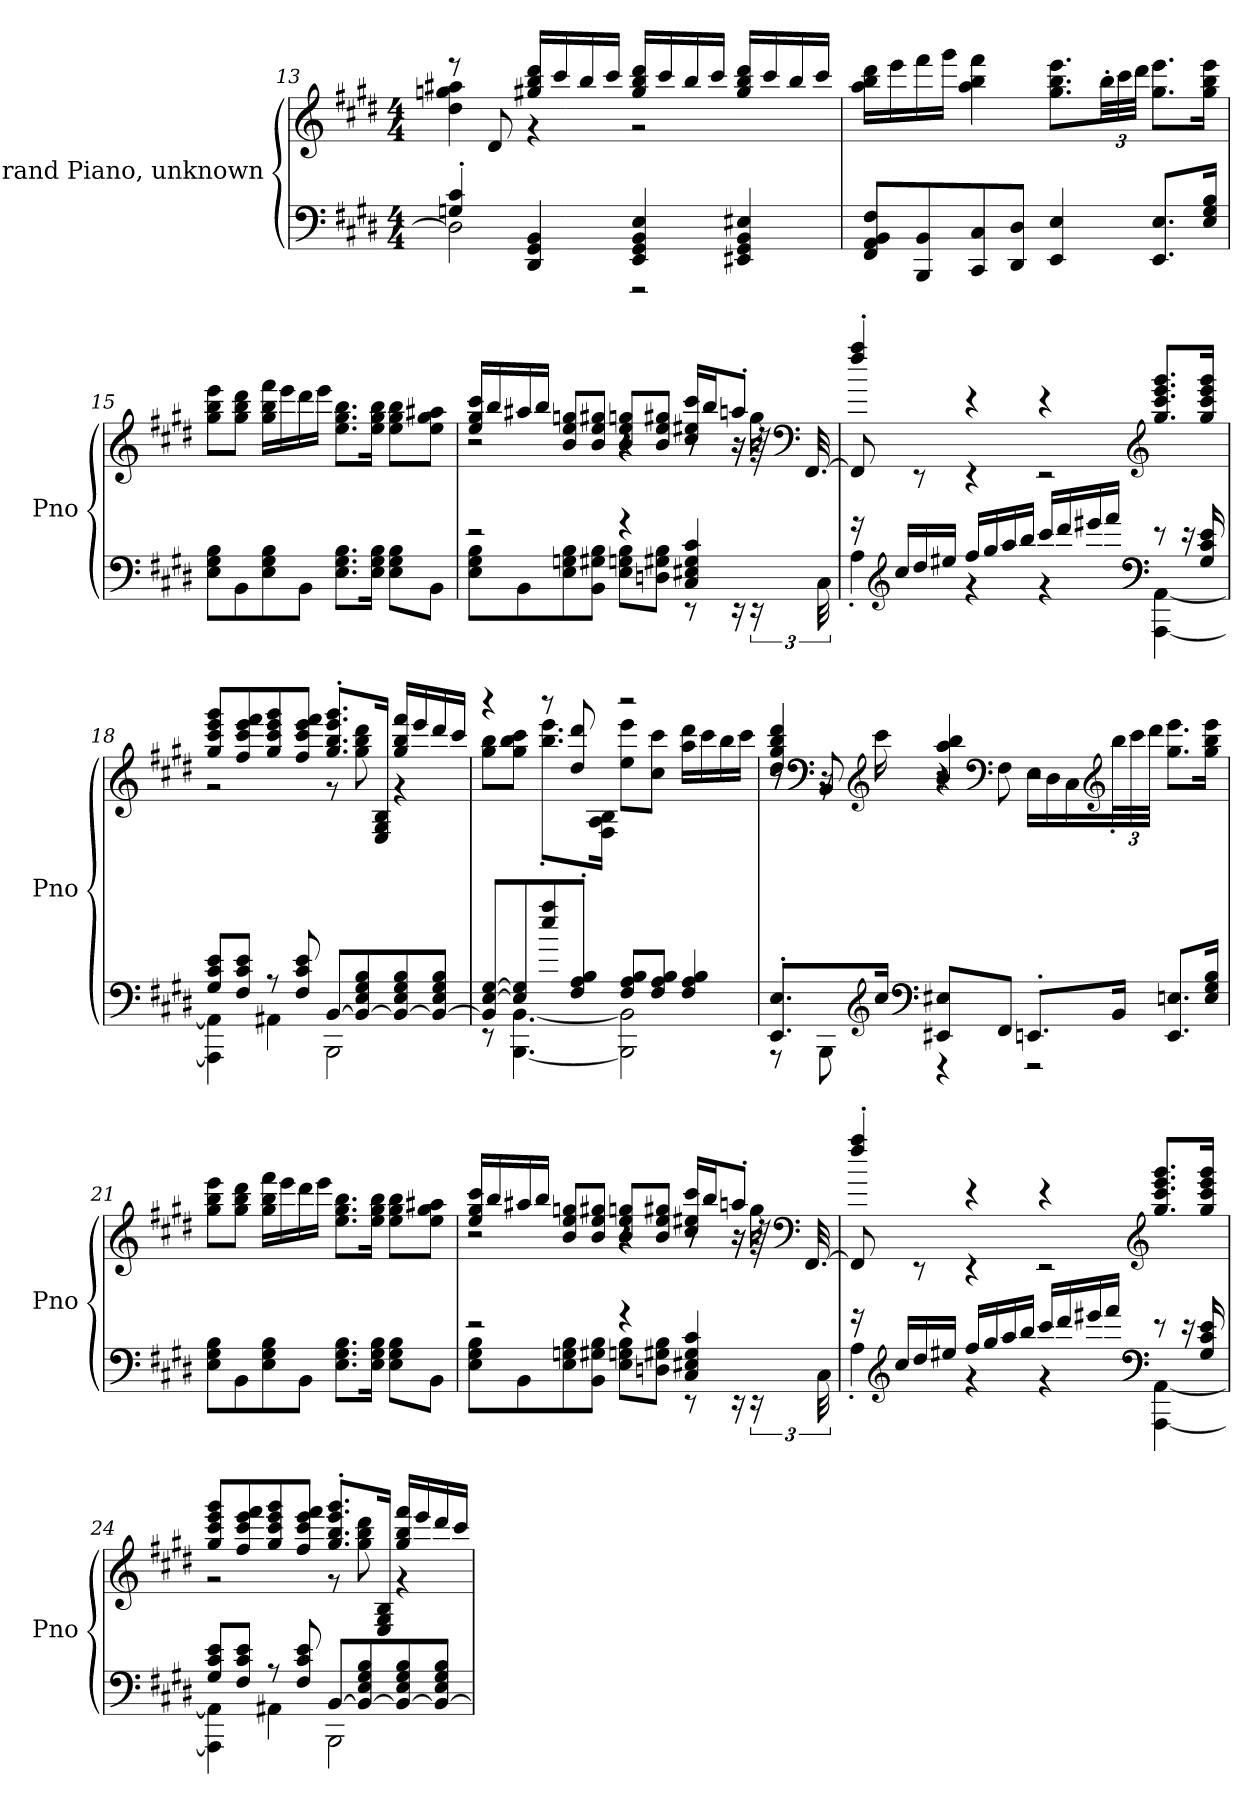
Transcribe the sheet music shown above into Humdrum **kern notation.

**kern	**kern
*part1	*part1
*staff2	*staff1
*I"Grand Piano, unknown	*
*I'Pno	*
!!LO:LB:g=z
*clefF4	*clefG2
*k[f#c#g#d#]	*k[f#c#g#d#]
*M4/4	*M4/4
=13	=13
*^	*^
4Gn/' 4c#/'	2D#\]	8r	4dd#\ 4ggn\ 4aa#X\
.	.	8d#/	.
4DD#/ 4GG#/ 4BB/	.	16gg#X/ 16bb/ 16ddd#/LL	4r
.	.	16ccc#/	.
.	.	16bb/	.
.	.	16ccc#/JJ	.
4EE/ 4GG#/ 4BB/ 4E/	2r	16gg#/ 16bb/ 16ddd#/LL	2r
.	.	16ccc#/	.
.	.	16bb/	.
.	.	16ccc#/JJ	.
4EE#X/ 4GG#/ 4BB/ 4E#X/	.	16gg#/ 16bb/ 16ddd#/LL	.
.	.	16ccc#/	.
.	.	16bb/	.
.	.	16ccc#/JJ	.
*v	*v	*	*
*	*v	*v
=14	=14
8FF#/ 8AA/ 8BB/ 8F#/L	16aa\ 16bb\ 16ddd#\LL
.	16eee\
8BBB/ 8BB/	16fff#\
.	16ggg#\JJ
8CC#/ 8C#/	4aa\ 4bb\ 4fff#\
8DD#/ 8D#/J	.
4EE/ 4E/	8.gg#\ 8.bb\ 8.eee\L
*	*Xbrackettup
.	48bb'\LL
.	48ccc#\
.	48ddd#\JJJ
8.EE/ 8.E/L	8.gg#\ 8.eee\L
16E/ 16G#/ 16B/Jk	16gg#\ 16bb\ 16eee\Jk
!!LO:LB:g=z
=15	=15
8E\ 8G#\ 8B\L	8gg#\ 8bb\ 8eee\L
8BB\	8gg#\ 8bb\ 8ddd#\J
8E\ 8G#\ 8B\	16gg#\ 16bb\ 16fff#\LL
.	16eee\
8BB\J	16ddd#\
.	16eee\JJ
8.E\ 8.G#\ 8.B\L	8.ee\ 8.gg#\ 8.bb\L
16E\ 16G#\ 16B\Jk	16ee\ 16gg#\ 16bb\Jk
8E\ 8G#\ 8B\L	8ee\ 8gg#\ 8bb\L
8BB\J	8ee\ 8gg#\ 8aa#X\J
=16	=16
*^	*^
*	*	*	*^
2r	8E\ 8G#\ 8B\L	16ee/ 16gg#/ 16ccc#/LL	2r	2r
.	.	16bb/	.	.
.	8BB\	16aa#X/	.	.
.	.	16bb/JJ	.	.
.	8E\ 8Gn\ 8B\	8b/ 8ee/ 8ggn/L	.	.
.	8BB\ 8G#X\ 8B\J	8b/ 8ee/ 8gg#X/J	.	.
4r	8E\ 8Gn\ 8B\L	8b/ 8ee/ 8ggn/L	4r	4r
.	8Dn\ 8G#X\ 8B\J	8b/ 8ee/ 8gg#X/J	.	.
4C#/ 4E#X/ 4G#/ 4c#/	8r	16cc#/ 16ee#X/ 16ccc#/LL	8r	8r
.	.	16bb/J	.	.
.	16r	8aan'/J	16r	16r
.	24r	.	16gg#\	64r
*	*	*clefF4	*	*
.	.	.	.	[32.FF#/
.	48C#\	.	.	.
*	*	*	*v	*v
!!LO:LB:g=z
=17	=17	=17	=17
16r	4A'\	4ff#/' 4aa/'	8FF#/]
*clefG2	*	*	*
16cc#/LL	.	.	.
16dd#/	.	.	8r
16ee#X/JJ	.	.	.
16ff#/LL	4r	4r	4r
16gg#/	.	.	.
16aa/	.	.	.
16bb/JJ	.	.	.
16ccc#/LL	4r	4r	2r
16ddd#/	.	.	.
16eee#X/	.	.	.
16fff#/JJ	.	.	.
*clefF4	*	*clefG2	*
8r	[4AAA\ [4AA\	8.gg#/ 8.ccc#/ 8.eee/ 8.ggg#/L	.
16r	.	.	.
16G#/ 16c#/ 16e/	.	16gg#/ 16ccc#/ 16eee/ 16ggg#/Jk	.
=18	=18	=18	=18
8G#/ 8c#/ 8e/L	4AAA\] 4AA\]	8gg#/ 8ccc#/ 8eee/ 8ggg#/L	2r
8F#/ 8c#/ 8e/J	.	8ff#/ 8ccc#/ 8eee/ 8fff#/	.
8r	4AA#X\	8gg#/ 8ccc#/ 8eee/ 8ggg#/	.
8F#/ 8c#/ 8e/	.	8ff#/ 8ccc#/ 8eee/ 8fff#/J	.
[8BB/L	2BBB\	8.gg#/' 8.bb/' 8.eee/' 8.ggg#/'L	8r
8BB/_ 8E/ 8G#/ 8B/	.	.	8gg#\ 8bb\ 8ddd#\
.	.	16E/ 16G#/ 16B/Jk	.
8BB/_ 8E/ 8G#/ 8B/	.	16gg#/ 16bb/ 16fff#/LL	4r
.	.	16eee/	.
8BB/_ 8E/ 8G#/ 8B/J	.	16ddd#/	.
.	.	16ccc#/JJ	.
!!LO:LB:g=z	!!
=19	=19	=19	=19
8BB/] [8E/ [8G#/L	8r	4r	8gg#\ 8bb\L
8E/] 8G#/]	[4.BBB\ [4.BB\	.	8gg#\ 8bb\ 8ccc#\J
8ee/ 8aa/	.	8r	8.bb\' 8.eee\'L
8F#/' 8A/' 8B/'J	.	8dd#/ 8ddd#/	.
.	.	.	16F#\ 16A\ 16B\Jk
8F#/ 8A/ 8B/L	2BBB\] 2BB\]	2r	8ee\ 8eee\L
8F#/ 8A/ 8B/J	.	.	8cc#\ 8ccc#\J
4F#/ 4A/ 4B/	.	.	16aa\ 16ddd#\LL
.	.	.	16ccc#\
.	.	.	16bb\
.	.	.	16ccc#\JJ
=20	=20	=20	=20
*	*	*	*^
8.EE/' 8.E/'L	8r	4dd#/ 4gg#/ 4bb/ 4ddd#/	8r	8r
*	*	*clefF4	*	*
.	8BBB\	.	16r	8BB/
*clefG2	*	*clefG2	*	*
16cc#/Jk	.	.	16ccc#\	.
*clefF4	*	*	*	*
8EE#X/ 8E#X/L	4r	4b/ 4aa/ 4bb/	8r	4r
*	*	*clefF4	*	*
8FF#/J	.	.	8F#\	.
8.EEn'/L	2r	2r	16E\LL	2r
.	.	.	16D#\	.
.	.	.	16C#\	.
*	*	*clefG2	*	*
16BB/Jk	.	.	48bb'\L	.
.	.	.	48ccc#\	.
.	.	.	48ddd#\JJJ	.
8.EE/ 8.En/L	.	.	8.gg#\ 8.eee\L	.
16E/ 16G#/ 16B/Jk	.	.	16gg#\ 16bb\ 16eee\Jk	.
*v	*v	*	*	*
*	*v	*v	*v
!!LO:PB:g=z
=21	=21
8E\ 8G#\ 8B\L	8gg#\ 8bb\ 8eee\L
8BB\	8gg#\ 8bb\ 8ddd#\J
8E\ 8G#\ 8B\	16gg#\ 16bb\ 16fff#\LL
.	16eee\
8BB\J	16ddd#\
.	16eee\JJ
8.E\ 8.G#\ 8.B\L	8.ee\ 8.gg#\ 8.bb\L
16E\ 16G#\ 16B\Jk	16ee\ 16gg#\ 16bb\Jk
8E\ 8G#\ 8B\L	8ee\ 8gg#\ 8bb\L
8BB\J	8ee\ 8gg#\ 8aa#X\J
=22	=22
*^	*^
*	*	*	*^
2r	8E\ 8G#\ 8B\L	16ee/ 16gg#/ 16ccc#/LL	2r	2r
.	.	16bb/	.	.
.	8BB\	16aa#X/	.	.
.	.	16bb/JJ	.	.
.	8E\ 8Gn\ 8B\	8b/ 8ee/ 8ggn/L	.	.
.	8BB\ 8G#X\ 8B\J	8b/ 8ee/ 8gg#X/J	.	.
4r	8E\ 8Gn\ 8B\L	8b/ 8ee/ 8ggn/L	4r	4r
.	8Dn\ 8G#X\ 8B\J	8b/ 8ee/ 8gg#X/J	.	.
4C#/ 4E#X/ 4G#/ 4c#/	8r	16cc#/ 16ee#X/ 16ccc#/LL	8r	8r
.	.	16bb/J	.	.
.	16r	8aan'/J	16r	16r
.	24r	.	16gg#\	64r
*	*	*clefF4	*	*
.	.	.	.	[32.FF#/
.	48C#\	.	.	.
*	*	*	*v	*v
!!LO:LB:g=z
=23	=23	=23	=23
16r	4A'\	4ff#/' 4aa/'	8FF#/]
*clefG2	*	*	*
16cc#/LL	.	.	.
16dd#/	.	.	8r
16ee#X/JJ	.	.	.
16ff#/LL	4r	4r	4r
16gg#/	.	.	.
16aa/	.	.	.
16bb/JJ	.	.	.
16ccc#/LL	4r	4r	2r
16ddd#/	.	.	.
16eee#X/	.	.	.
16fff#/JJ	.	.	.
*clefF4	*	*clefG2	*
8r	[4AAA\ [4AA\	8.gg#/ 8.ccc#/ 8.eee/ 8.ggg#/L	.
16r	.	.	.
16G#/ 16c#/ 16e/	.	16gg#/ 16ccc#/ 16eee/ 16ggg#/Jk	.
=24	=24	=24	=24
8G#/ 8c#/ 8e/L	4AAA\] 4AA\]	8gg#/ 8ccc#/ 8eee/ 8ggg#/L	2r
8F#/ 8c#/ 8e/J	.	8ff#/ 8ccc#/ 8eee/ 8fff#/	.
8r	4AA#X\	8gg#/ 8ccc#/ 8eee/ 8ggg#/	.
8F#/ 8c#/ 8e/	.	8ff#/ 8ccc#/ 8eee/ 8fff#/J	.
[8BB/L	2BBB\	8.gg#/' 8.bb/' 8.eee/' 8.ggg#/'L	8r
8BB/_ 8E/ 8G#/ 8B/	.	.	8gg#\ 8bb\ 8ddd#\
.	.	16E/ 16G#/ 16B/Jk	.
8BB/_ 8E/ 8G#/ 8B/	.	16gg#/ 16bb/ 16fff#/LL	4r
.	.	16eee/	.
8BB/_ 8E/ 8G#/ 8B/J	.	16ddd#/	.
.	.	16ccc#/JJ	.
*v	*v	*	*
*	*v	*v
=	=
*-	*-
